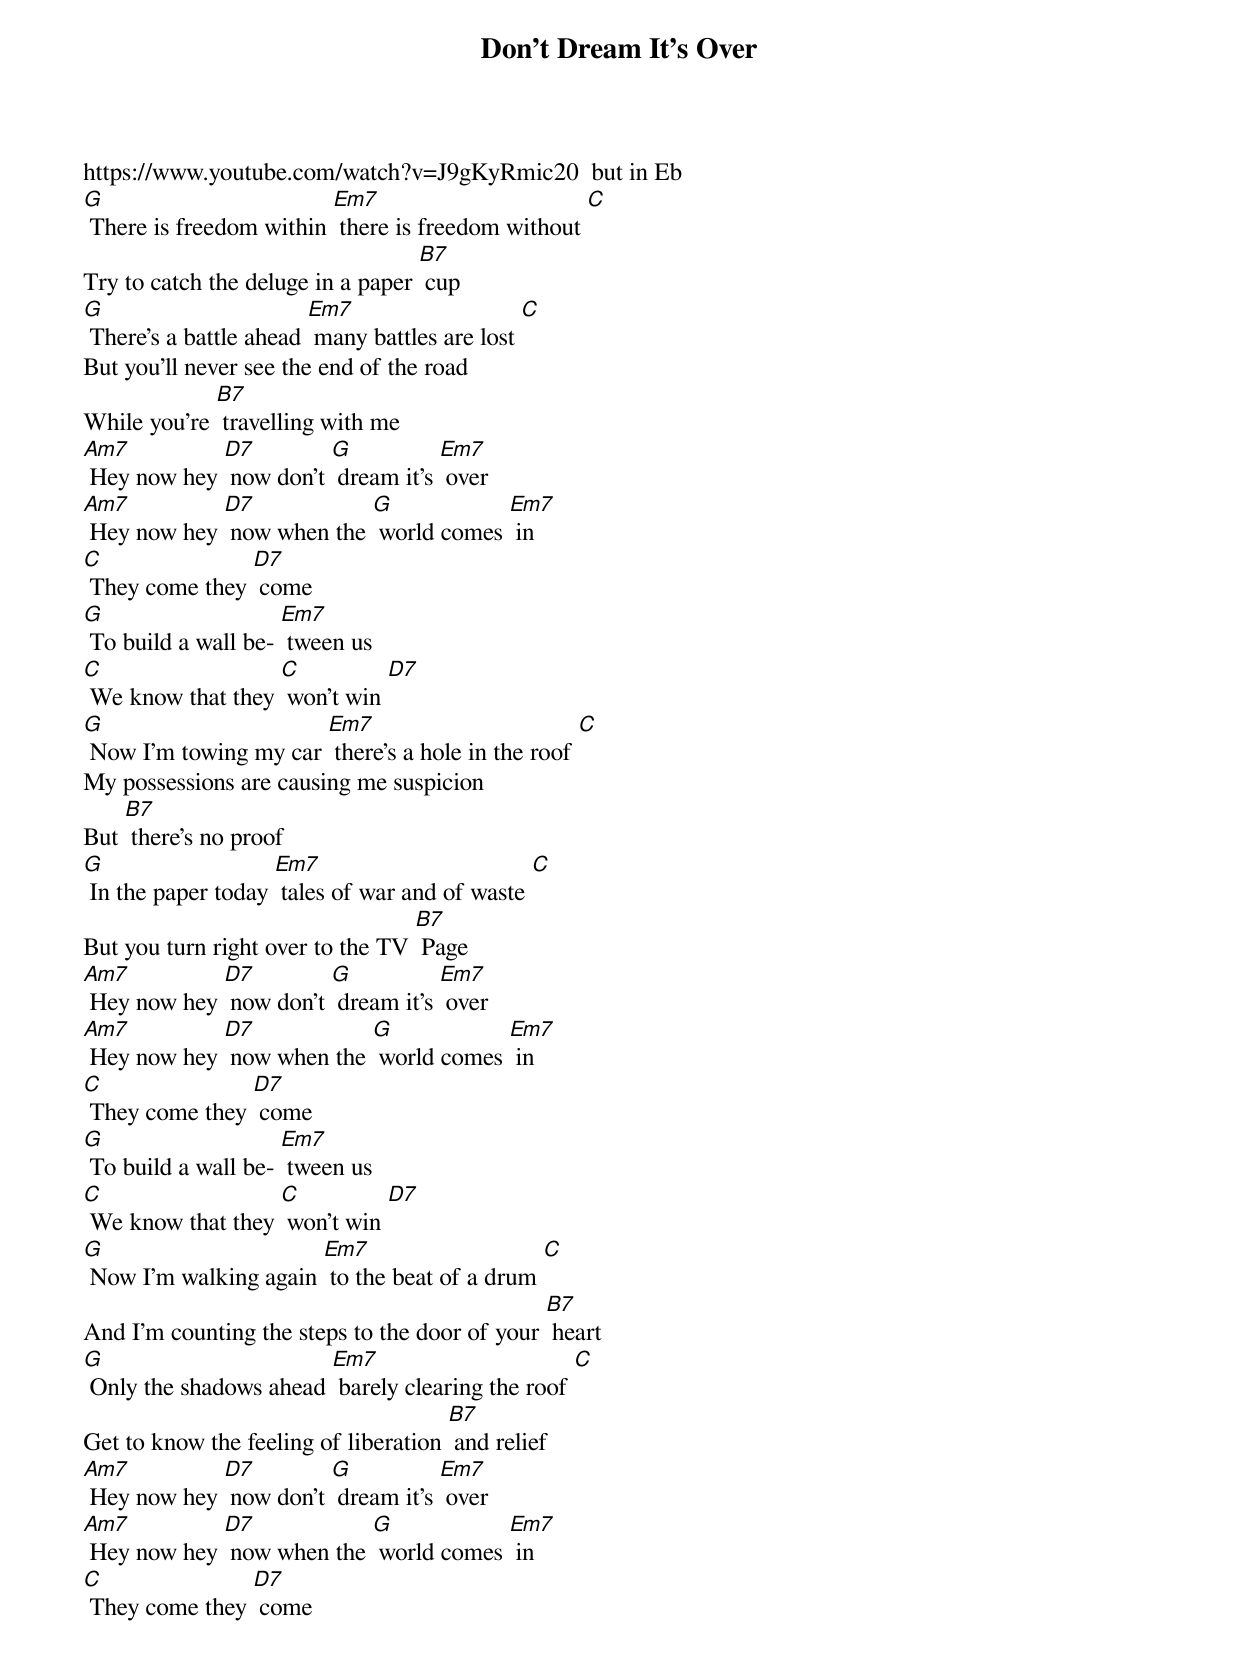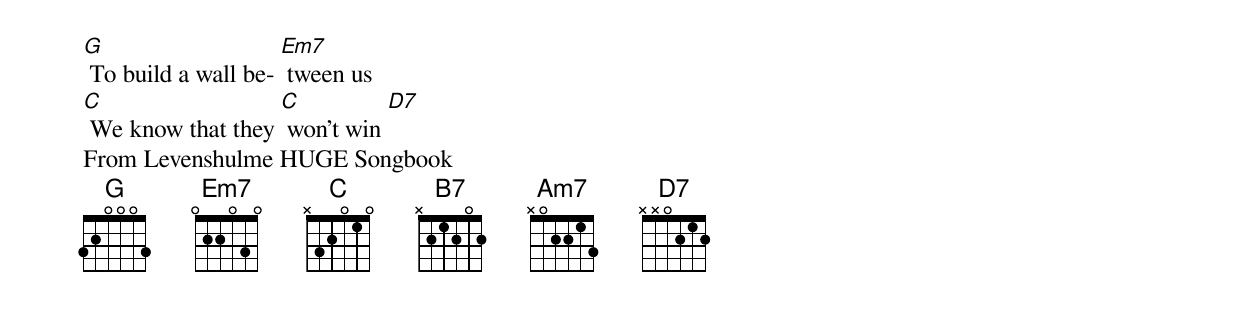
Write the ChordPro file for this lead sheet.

{t: Don't Dream It's Over }
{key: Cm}
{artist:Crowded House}
https://www.youtube.com/watch?v=J9gKyRmic20  but in Eb
{c: }
[G] There is freedom within [Em7] there is freedom without [C]
Try to catch the deluge in a paper [B7] cup
[G] There's a battle ahead [Em7] many battles are lost [C]
But you'll never see the end of the road
While you're [B7] travelling with me
{c: }
[Am7] Hey now hey [D7] now don't [G] dream it's [Em7] over
[Am7] Hey now hey [D7] now when the [G] world comes [Em7] in
[C] They come they [D7] come
[G] To build a wall be- [Em7] tween us
[C] We know that they [C] won't win [D7]
{c: }
[G] Now I'm towing my car [Em7] there's a hole in the roof [C]
My possessions are causing me suspicion
But [B7] there's no proof
[G] In the paper today [Em7] tales of war and of waste [C]
But you turn right over to the TV [B7] Page
{c: }
[Am7] Hey now hey [D7] now don't [G] dream it's [Em7] over
[Am7] Hey now hey [D7] now when the [G] world comes [Em7] in
[C] They come they [D7] come
[G] To build a wall be- [Em7] tween us
[C] We know that they [C] won't win [D7]
{c: }
[G] Now I'm walking again [Em7] to the beat of a drum [C]
And I'm counting the steps to the door of your [B7] heart
[G] Only the shadows ahead [Em7] barely clearing the roof [C]
Get to know the feeling of liberation [B7] and relief
{c: }
[Am7] Hey now hey [D7] now don't [G] dream it's [Em7] over
[Am7] Hey now hey [D7] now when the [G] world comes [Em7] in
[C] They come they [D7] come
[G] To build a wall be- [Em7] tween us
[C] We know that they [C] won't win [D7]
{c: }
From Levenshulme HUGE Songbook
